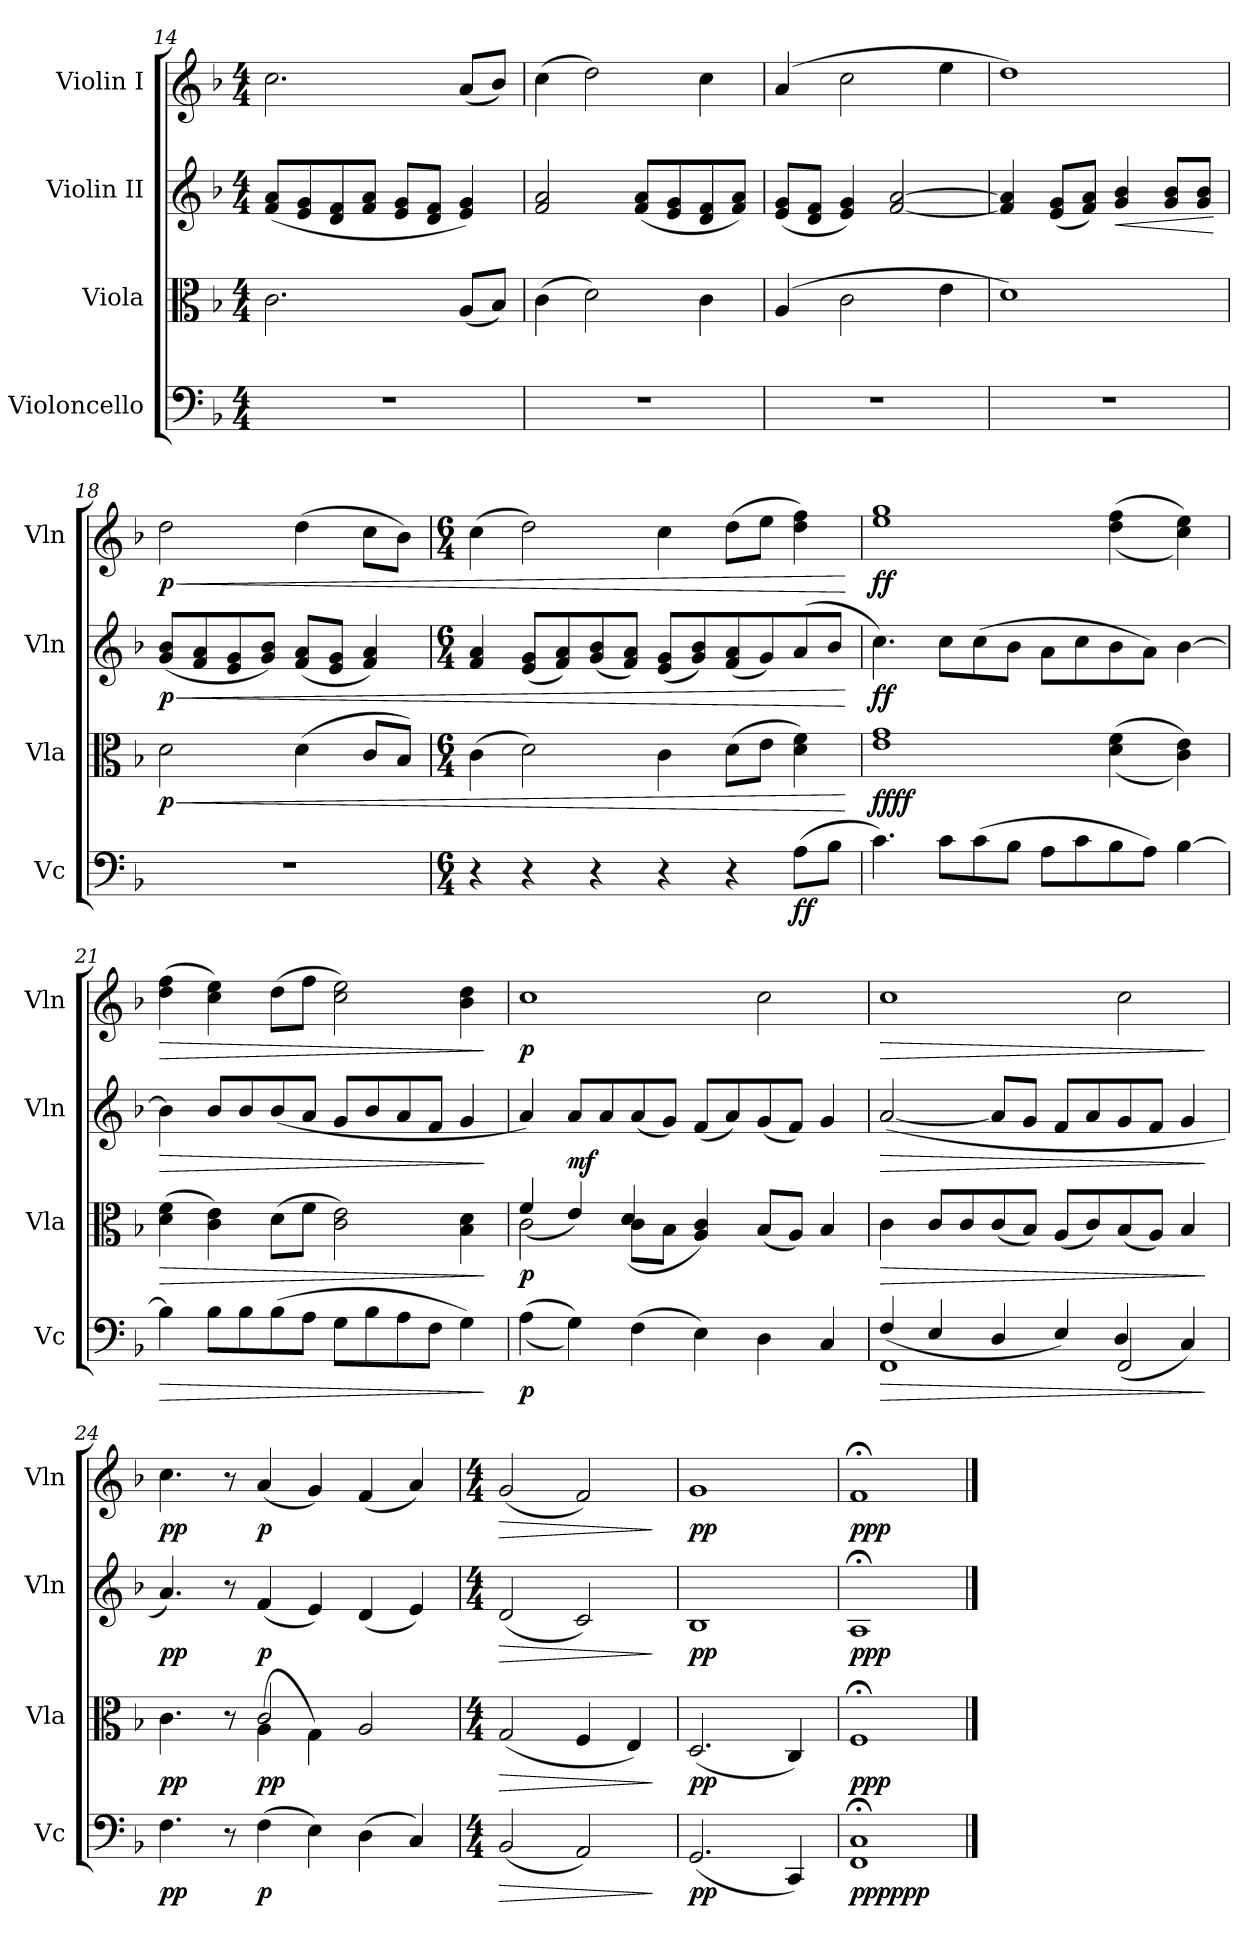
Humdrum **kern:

**kern	**dynam	**kern	**dynam	**kern	**dynam	**kern	**dynam
*part4	*part4	*part3	*part3	*part2	*part2	*part1	*part1
*staff4	*staff4	*staff3	*staff3	*staff2	*staff2	*staff1	*staff1
*I"Violoncello	*	*I"Viola	*	*I"Violin II	*	*I"Violin I	*
*I'Vc	*	*I'Vla	*	*I'Vln	*	*I'Vln	*
!!LO:LB:g=z
*clefF4	*	*clefC3	*	*clefG2	*	*clefG2	*
*k[b-]	*	*k[b-]	*	*k[b-]	*	*k[b-]	*
*M4/4	*	*M4/4	*	*M4/4	*	*M4/4	*
=14	=14	=14	=14	=14	=14	=14	=14
1r	.	2.c\	.	(<8f/ 8a/L	.	2.cc\	.
.	.	.	.	8e/ 8g/	.	.	.
.	.	.	.	8d/ 8f/	.	.	.
.	.	.	.	8f/ 8a/J	.	.	.
.	.	.	.	8e/ 8g/L	.	.	.
.	.	.	.	8d/ 8f/J	.	.	.
.	.	(<8A/L	.	4e/ 4g/)	.	(<8a/L	.
.	.	8B-/J)	.	.	.	8b-/J)	.
=15	=15	=15	=15	=15	=15	=15	=15
1r	.	(>4c\	.	2f/ 2a/	.	(>4cc\	.
.	.	2d\)	.	.	.	2dd\)	.
.	.	.	.	(<8f/ 8a/L	.	.	.
.	.	.	.	8e/ 8g/	.	.	.
.	.	4c\	.	8d/ 8f/	.	4cc\	.
.	.	.	.	8f/ 8a/J)	.	.	.
=16	=16	=16	=16	=16	=16	=16	=16
1r	.	(>4A/	.	(<8e/ 8g/L	.	(>4a/	.
.	.	.	.	8d/ 8f/J	.	.	.
.	.	2c\	.	4e/ 4g/)	.	2cc\	.
.	.	.	.	[2f/ [2a/	.	.	.
.	.	4e\	.	.	.	4ee\	.
=17	=17	=17	=17	=17	=17	=17	=17
1r	.	1d)	.	4f/] 4a/]	.	1dd)	.
.	.	.	.	(<8e/ 8g/L	.	.	.
.	.	.	.	8f/ 8a/J)	.	.	.
!	!	!	!	!	!LO:HP:b	!	!
.	.	.	.	4g/ 4b-/	<	.	.
.	.	.	.	8g/ 8b-/L	.	.	.
.	.	.	.	8g/ 8b-/J	.	.	.
.	.	.	.	.	[	.	.
=18	=18	=18	=18	=18	=18	=18	=18
!	!	!	!LO:HP:b	!	!LO:HP:b	!	!LO:HP:b
!	!	!	!LO:DY:n=1:b	!	!LO:DY:n=1:b	!	!LO:DY:n=1:b
1r	.	2d\	< p	(<8g/ 8b-/L	< p	2dd\	< p
.	.	.	.	8f/ 8a/	.	.	.
.	.	.	.	8e/ 8g/	.	.	.
.	.	.	.	8g/ 8b-/J)	.	.	.
.	.	(>4d\	.	(<8f/ 8a/L	.	(>4dd\	.
.	.	.	.	8e/ 8g/J	.	.	.
.	.	8c/L	.	4f/ 4a/)	.	8cc\L	.
.	.	8B-/J)	.	.	.	8b-\J)	.
!!LO:PB:g=z
=19	=19	=19	=19	=19	=19	=19	=19
*M6/4	*	*M6/4	*	*M6/4	*	*M6/4	*
4r	.	(>4c\	.	4f/ 4a/	.	(>4cc\	.
4r	.	2d\)	.	(<8e/ 8g/L	.	2dd\)	.
.	.	.	.	8f/ 8a/)	.	.	.
4r	.	.	.	(<8g/ 8b-/	.	.	.
.	.	.	.	8f/ 8a/J)	.	.	.
4r	.	4c\	.	(<8e/ 8g/L	.	4cc\	.
.	.	.	.	8g/ 8b-/)	.	.	.
4r	.	(>8d\L	.	(<8f/ 8a/	.	(>8dd\L	.
.	.	8e\J	.	8g/)	.	8ee\J	.
!	!LO:DY:b	!	!	!	!	!	!
(>8A\L	ff	4d\ 4f\)	.	(<8a/	.	4dd\ 4ff\)	.
8B-\J	.	.	.	8b-/J	.	.	.
.	.	.	[	.	[	.	[
=20	=20	=20	=20	=20	=20	=20	=20
!	!	!	!LO:DY:b	!	!	!	!
!	!	!	!LO:DY:n=1:b	!	!LO:DY:b	!	!LO:DY:b
4.c\)	.	1e 1g	ff ff	4.cc\)	ff	1ee 1gg	ff
8c\L	.	.	.	8cc\L	.	.	.
(>8c\	.	.	.	(>8cc\	.	.	.
8B-\J	.	.	.	8b-\J	.	.	.
8A\L	.	.	.	8a\L	.	.	.
8c\	.	.	.	8cc\	.	.	.
8B-\	.	(>(>4d\ 4f\	.	8b-\	.	(>(>4dd\ 4ff\	.
8A\J)	.	.	.	8a\J)	.	.	.
[4B-\	.	4c\ 4e\))	.	[4b-\	.	4cc\ 4ee\))	.
=21	=21	=21	=21	=21	=21	=21	=21
!	!LO:HP:b	!	!LO:HP:b	!	!LO:HP:b	!	!LO:HP:b
4B-\]	>	(>4d\ 4f\	>	4b-\]	>	(>4dd\ 4ff\	>
8B-\L	.	4c\ 4e\)	.	8b-/L	.	4cc\ 4ee\)	.
8B-\	.	.	.	8b-/	.	.	.
(>8B-\	.	(>8d\L	.	(<8b-/	.	(>8dd\L	.
8A\J	.	8f\J	.	8a/J	.	8ff\J	.
8G\L	.	2c\ 2e\)	.	8g/L	.	2cc\ 2ee\)	.
8B-\	.	.	.	8b-/	.	.	.
8A\	.	.	.	8a/	.	.	.
8F\J	.	.	.	8f/J	.	.	.
4G\)	.	4B-\ 4d\	.	4g/	.	4b-\ 4dd\	.
.	]	.	]	.	]	.	]
!!LO:LB:g=z
=22	=22	=22	=22	=22	=22	=22	=22
*	*	*^	*	*	*	*	*
!	!LO:DY:b	!	!	!LO:DY:b	!	!	!	!LO:DY:b
(>(>4A\	p	2c\	(>4f/	p	4a/)	.	1cc	p
!	!	!	!	!	!	!LO:DY:b	!	!
4G\))	.	.	4e/)	.	8a/L	mf	.	.
.	.	.	.	.	8a/	.	.	.
(>4F\	.	8c\L	(>4d/	.	(<8a/	.	.	.
.	.	8B-\J	.	.	8g/J)	.	.	.
4E\)	.	4ryy	4A/ 4c/)	.	(<8f/L	.	.	.
.	.	.	.	.	8a/)	.	.	.
4D\	.	(<8B-/L	2ryy	.	(<8g/	.	2cc\	.
.	.	8A/J)	.	.	8f/J)	.	.	.
4C/	.	4B-/	.	.	4g/	.	.	.
*	*	*v	*v	*	*	*	*	*
=23	=23	=23	=23	=23	=23	=23	=23
!	!LO:HP:b	!	!LO:HP:b	!	!LO:HP:b	!	!LO:HP:b
*^	*	*	*	*	*	*	*
1FF	(>4F/	>	4c\	>	(<[2a/	>	1cc	>
.	4E/	.	8c/L	.	.	.	.	.
.	.	.	8c/	.	.	.	.	.
.	4D/	.	(<8c/	.	8a/L]	.	.	.
.	.	.	8B-/J)	.	8g/J	.	.	.
.	4E/)	.	(<8A/L	.	8f/L	.	.	.
.	.	.	8c/)	.	8a/	.	.	.
2FF/	(>4D/	.	(<8B-/	.	8g/	.	2cc\	.
.	.	.	8A/J)	.	8f/J	.	.	.
.	4C/)	.	4B-/	.	4g/	.	.	.
*v	*v	*	*	*	*	*	*	*
.	]	.	]	.	]	.	]
=24	=24	=24	=24	=24	=24	=24	=24
*	*	*^	*	*	*	*	*
!	!LO:DY:b	!	!	!LO:DY:b	!	!LO:DY:b	!	!LO:DY:b
4.F\	pp	4.c\	2ryy	pp	4.a/)	pp	4.cc\	pp
8r	.	8r	.	.	8r	.	8r	.
!	!LO:DY:b	!	!	!LO:DY:b	!	!	!	!
!	!	!	!	!LO:DY:n=1:b	!	!LO:DY:b	!	!LO:DY:b
(>4F\	p	(<4A\	2c/	p p	(<4f/	p	(<4a/	p
4E\)	.	4G\)	.	.	4e/)	.	4g/)	.
(>4D\	.	2A/	2ryy	.	(<4d/	.	(<4f/	.
4C/)	.	.	.	.	4e/)	.	4a/)	.
*	*	*v	*v	*	*	*	*	*
=25	=25	=25	=25	=25	=25	=25	=25
*M4/4	*	*M4/4	*	*M4/4	*	*M4/4	*
!	!LO:HP:b	!	!LO:HP:b	!	!LO:HP:b	!	!LO:HP:b
(<2BB-/	>	(<2G/	>	(<2d/	>	(<2g/	>
2AA/)	.	4F/	.	2c/)	.	2f/)	.
.	.	4E/)	.	.	.	.	.
.	]	.	]	.	]	.	]
=26	=26	=26	=26	=26	=26	=26	=26
!	!LO:DY:b	!	!LO:DY:b	!	!LO:DY:b	!	!LO:DY:b
(<2.GG/	pp	(<2.D/	pp	1B-	pp	1g	pp
4CC/)	.	4C/)	.	.	.	.	.
=27	=27	=27	=27	=27	=27	=27	=27
!	!LO:DY:b	!	!	!	!	!	!
!	!LO:DY:n=1:b	!	!LO:DY:b	!	!LO:DY:b	!	!LO:DY:b
1FF;< 1C;<	ppp ppp	1F;<	ppp	1A;<	ppp	1f;<	ppp
==	==	==	==	==	==	==	==
*-	*-	*-	*-	*-	*-	*-	*-
